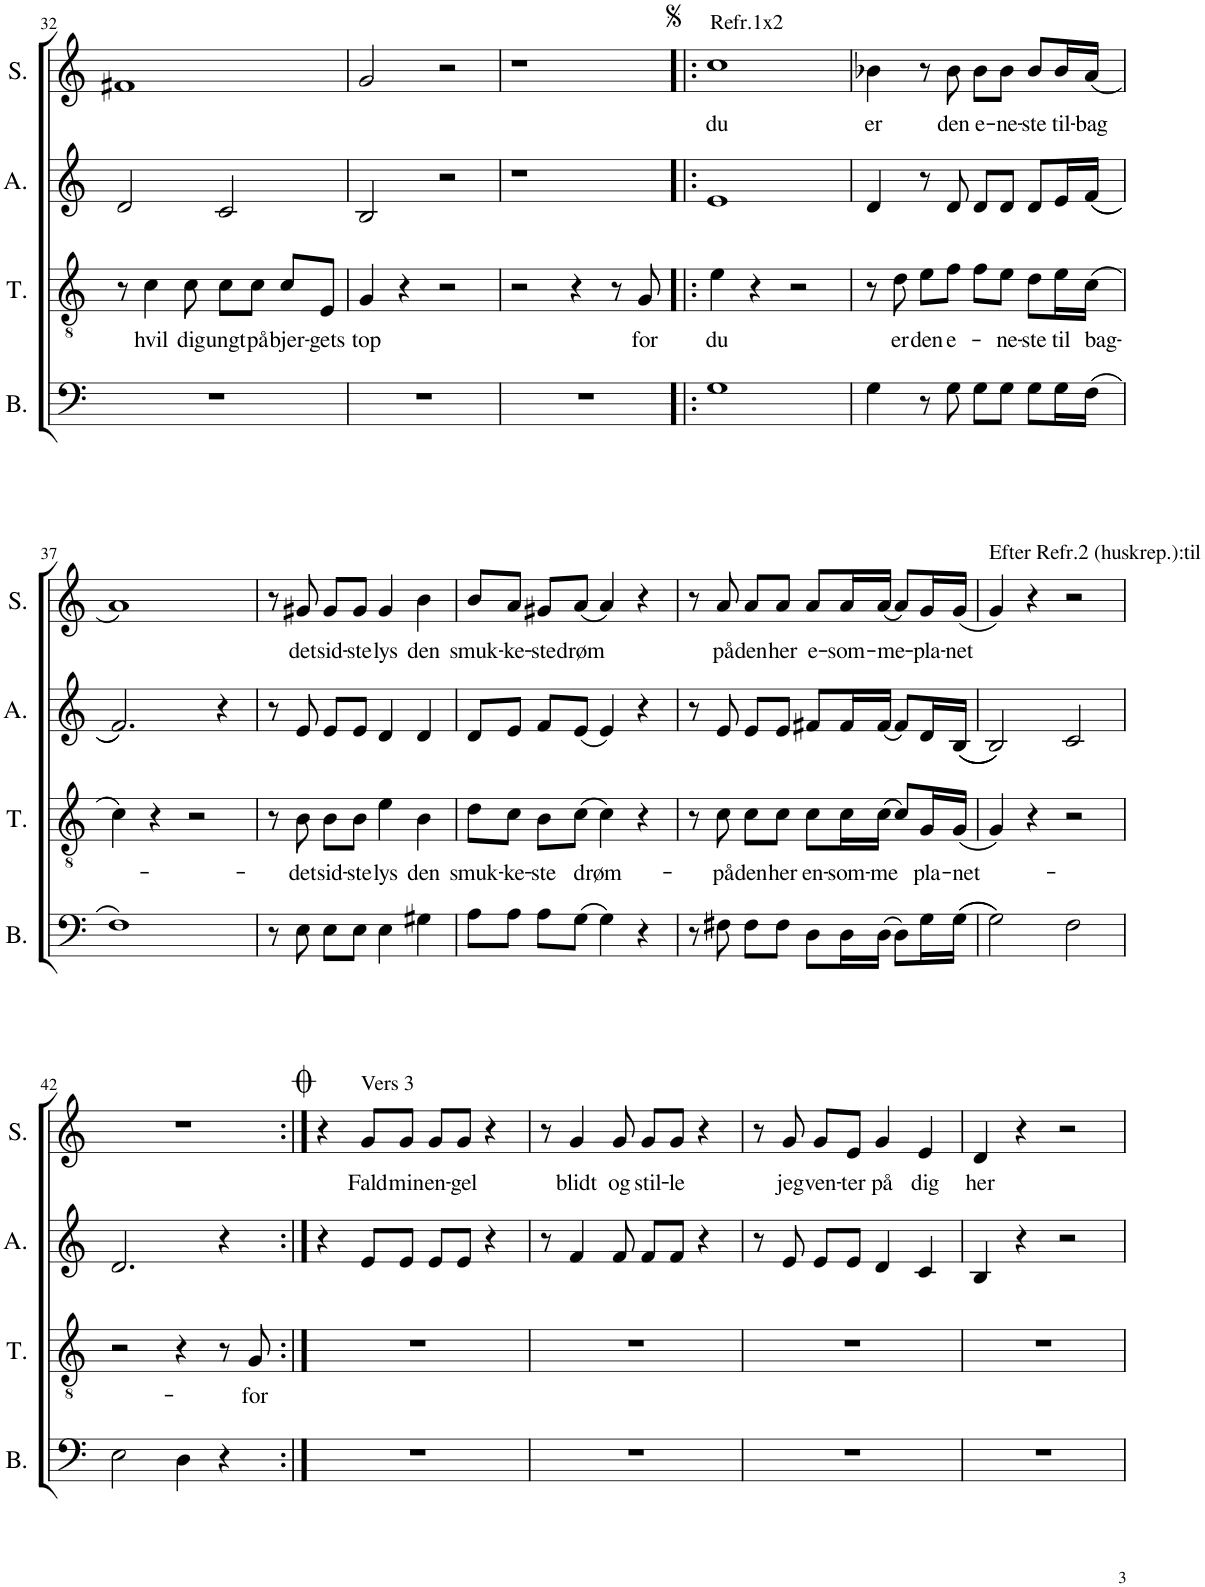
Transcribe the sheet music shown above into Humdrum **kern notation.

**kern	**kern	**text	**kern	**kern	**text
*part4	*part3	*part3	*part2	*part1	*part1
*staff4	*staff3	*staff3	*staff2	*staff1	*staff1
*I"Bass	*I"Tenor	*	*I"Alto	*I"Soprano	*
*I'B.	*I'T.	*	*I'A.	*I'S.	*
!!LO:PB:g=z
*clefF4	*clefGv2	*	*clefG2	*clefG2	*
*k[]	*k[]	*	*k[]	*k[]	*
*M4/4	*M4/4	*	*M4/4	*M4/4	*
=32	=32	=32	=32	=32	=32
1r	8r	.	2d/	1f#X	.
!	!	!LO:LY:b	!	!	!
.	4c\	hvil	.	.	.
!	!	!LO:LY:b	!	!	!
.	8c\	dig	.	.	.
!	!	!LO:LY:b	!	!	!
.	8c\L	ungt	2c/	.	.
!	!	!LO:LY:b	!	!	!
.	8c\J	på	.	.	.
!	!	!LO:LY:b	!	!	!
.	8c/L	bjer-	.	.	.
!	!	!LO:LY:b	!	!	!
.	8E/J	-gets	.	.	.
=33	=33	=33	=33	=33	=33
!	!	!LO:LY:b	!	!	!
1r	4G/	top	2B/	2g/	.
.	4r	.	.	.	.
.	2r	.	2r	2r	.
=34	=34	=34	=34	=34	=34
1r	2r	.	1r	1r	.
.	4r	.	.	.	.
.	8r	.	.	.	.
!	!	!LO:LY:b	!	!	!
.	8G/	for	.	.	.
=35!|:	=35!|:	=35!|:	=35!|:	=35!|:	=35!|:
!	!	!	!	!LO:TX:a:t=Refr.1x2	!
!	!	!LO:LY:b	!	!	!LO:LY:b
1G	4e\	du	1e	1cc	du
.	4r	.	.	.	.
.	2r	.	.	.	.
=36	=36	=36	=36	=36	=36
!	!	!	!	!	!LO:LY:b
4G\	8r	.	4d/	4b-X\	er
!	!	!LO:LY:b	!	!	!
.	8d\	er	.	.	.
!	!	!LO:LY:b	!	!	!
8r	8e\L	den	8r	8r	.
!	!	!LO:LY:b	!	!	!LO:LY:b
8G\	8f\J	e-	8d/	8b-\	den
!	!	!	!	!	!LO:LY:b
8G\L	8f\L	.	8d/L	8b-\L	e-
!	!	!LO:LY:b	!	!	!LO:LY:b
8G\J	8e\J	-ne-	8d/J	8b-\J	-ne-
!	!	!LO:LY:b	!	!	!LO:LY:b
8G\L	8d\L	-ste	8d/L	8b-/L	-ste
!	!	!LO:LY:b	!	!	!LO:LY:b
16G\L	16e\L	til	16e/L	16b-/L	til-
!	!	!LO:LY:b	!	!	!LO:LY:b
(16F\JJ	(16c\JJ	bag-	((16f/JJ	(16a/JJ	-bag
!!LO:LB:g=z
=37	=37	=37	=37	=37	=37
1F)	4c\)	.	2.f/))	1a)	.
.	4r	.	.	.	.
.	2r	.	.	.	.
.	.	.	4r	.	.
=38	=38	=38	=38	=38	=38
8r	8r	.	8r	8r	.
!	!	!LO:LY:b	!	!	!LO:LY:b
8E\	8B\	-det	8e/	8g#X/	det
!	!	!LO:LY:b	!	!	!LO:LY:b
8E\L	8B\L	sid-	8e/L	8g#/L	sid-
!	!	!LO:LY:b	!	!	!LO:LY:b
8E\J	8B\J	-ste	8e/J	8g#/J	-ste
!	!	!LO:LY:b	!	!	!LO:LY:b
4E\	4e\	lys	4d/	4g#/	lys
!	!	!LO:LY:b	!	!	!LO:LY:b
4G#X\	4B\	den	4d/	4b\	den
=39	=39	=39	=39	=39	=39
!	!	!LO:LY:b	!	!	!LO:LY:b
8A\L	8d\L	smuk-	8d/L	8b/L	smuk-
!	!	!LO:LY:b	!	!	!LO:LY:b
8A\J	8c\J	-ke-	8e/J	8a/J	-ke-
!	!	!LO:LY:b	!	!	!LO:LY:b
8A\L	8B\L	ste	8f/L	8g#X/L	-ste
!	!	!LO:LY:b	!	!	!LO:LY:b
(8G\J	(8c\J	drøm-	(8e/J	(8a/J	drøm
4G\)	4c\)	.	4e/)	4a/)	.
4r	4r	.	4r	4r	.
=40	=40	=40	=40	=40	=40
8r	8r	.	8r	8r	.
!	!	!LO:LY:b	!	!	!LO:LY:b
8F#X\	8c\	-på	8e/	8a/	på
!	!	!LO:LY:b	!	!	!LO:LY:b
8F#\L	8c\L	den	8e/L	8a/L	den
!	!	!LO:LY:b	!	!	!LO:LY:b
8F#\J	8c\J	her	8e/J	8a/J	her
!	!	!LO:LY:b	!	!	!LO:LY:b
8D\L	8c\L	en-	8f#X/L	8a/L	e-
!	!	!LO:LY:b	!	!	!LO:LY:b
16D\L	16c\L	-som-	16f#/L	16a/L	-som-
!	!	!LO:LY:b	!	!	!LO:LY:b
(16D\JJ	(16c\JJ	-me	(16f#/JJ	(16a/JJ	-me-
8D\L)	8c/L)	.	8f#/L)	8a/L)	.
!	!	!LO:LY:b	!	!	!LO:LY:b
16G\L	16G/L	pla-	16d/L	16g/L	-pla-
!	!	!LO:LY:b	!	!	!LO:LY:b
((16G\JJ	(16G/JJ	-net-	(((16B/JJ	(16g/JJ	-net
=41	=41	=41	=41	=41	=41
!	!	!	!	!LO:TX:a:t=Efter Refr.2 (huskrep.)&colon;til	!
2G\))	4G/)	.	2B/)))	4g/)	.
.	4r	.	.	4r	.
2F\	2r	.	2c/	2r	.
!!LO:LB:g=z
=42	=42	=42	=42	=42	=42
2E\	2r	.	2.d/	1r	.
4D\	4r	.	.	.	.
4r	8r	.	4r	.	.
!	!	!LO:LY:b	!	!	!
.	8G/	-for	.	.	.
=43:|!	=43:|!	=43:|!	=43:|!	=43:|!	=43:|!
1r	1r	.	4r	4r	.
!	!	!	!	!LO:TX:a:t=Vers 3	!
!	!	!	!	!	!LO:LY:b
.	.	.	8e/L	8g/L	Fald
!	!	!	!	!	!LO:LY:b
.	.	.	8e/J	8g/J	min
!	!	!	!	!	!LO:LY:b
.	.	.	8e/L	8g/L	en-
!	!	!	!	!	!LO:LY:b
.	.	.	8e/J	8g/J	-gel
.	.	.	4r	4r	.
=44	=44	=44	=44	=44	=44
1r	1r	.	8r	8r	.
!	!	!	!	!	!LO:LY:b
.	.	.	4f/	4g/	blidt
!	!	!	!	!	!LO:LY:b
.	.	.	8f/	8g/	og
!	!	!	!	!	!LO:LY:b
.	.	.	8f/L	8g/L	stil-
!	!	!	!	!	!LO:LY:b
.	.	.	8f/J	8g/J	-le
.	.	.	4r	4r	.
=45	=45	=45	=45	=45	=45
1r	1r	.	8r	8r	.
!	!	!	!	!	!LO:LY:b
.	.	.	8e/	8g/	jeg
!	!	!	!	!	!LO:LY:b
.	.	.	8e/L	8g/L	ven-
!	!	!	!	!	!LO:LY:b
.	.	.	8e/J	8e/J	-ter
!	!	!	!	!	!LO:LY:b
.	.	.	4d/	4g/	på
!	!	!	!	!	!LO:LY:b
.	.	.	4c/	4e/	dig
=46	=46	=46	=46	=46	=46
!	!	!	!	!	!LO:LY:b
1r	1r	.	4B/	4d/	her
.	.	.	4r	4r	.
.	.	.	2r	2r	.
=	=	=	=	=	=
*-	*-	*-	*-	*-	*-
